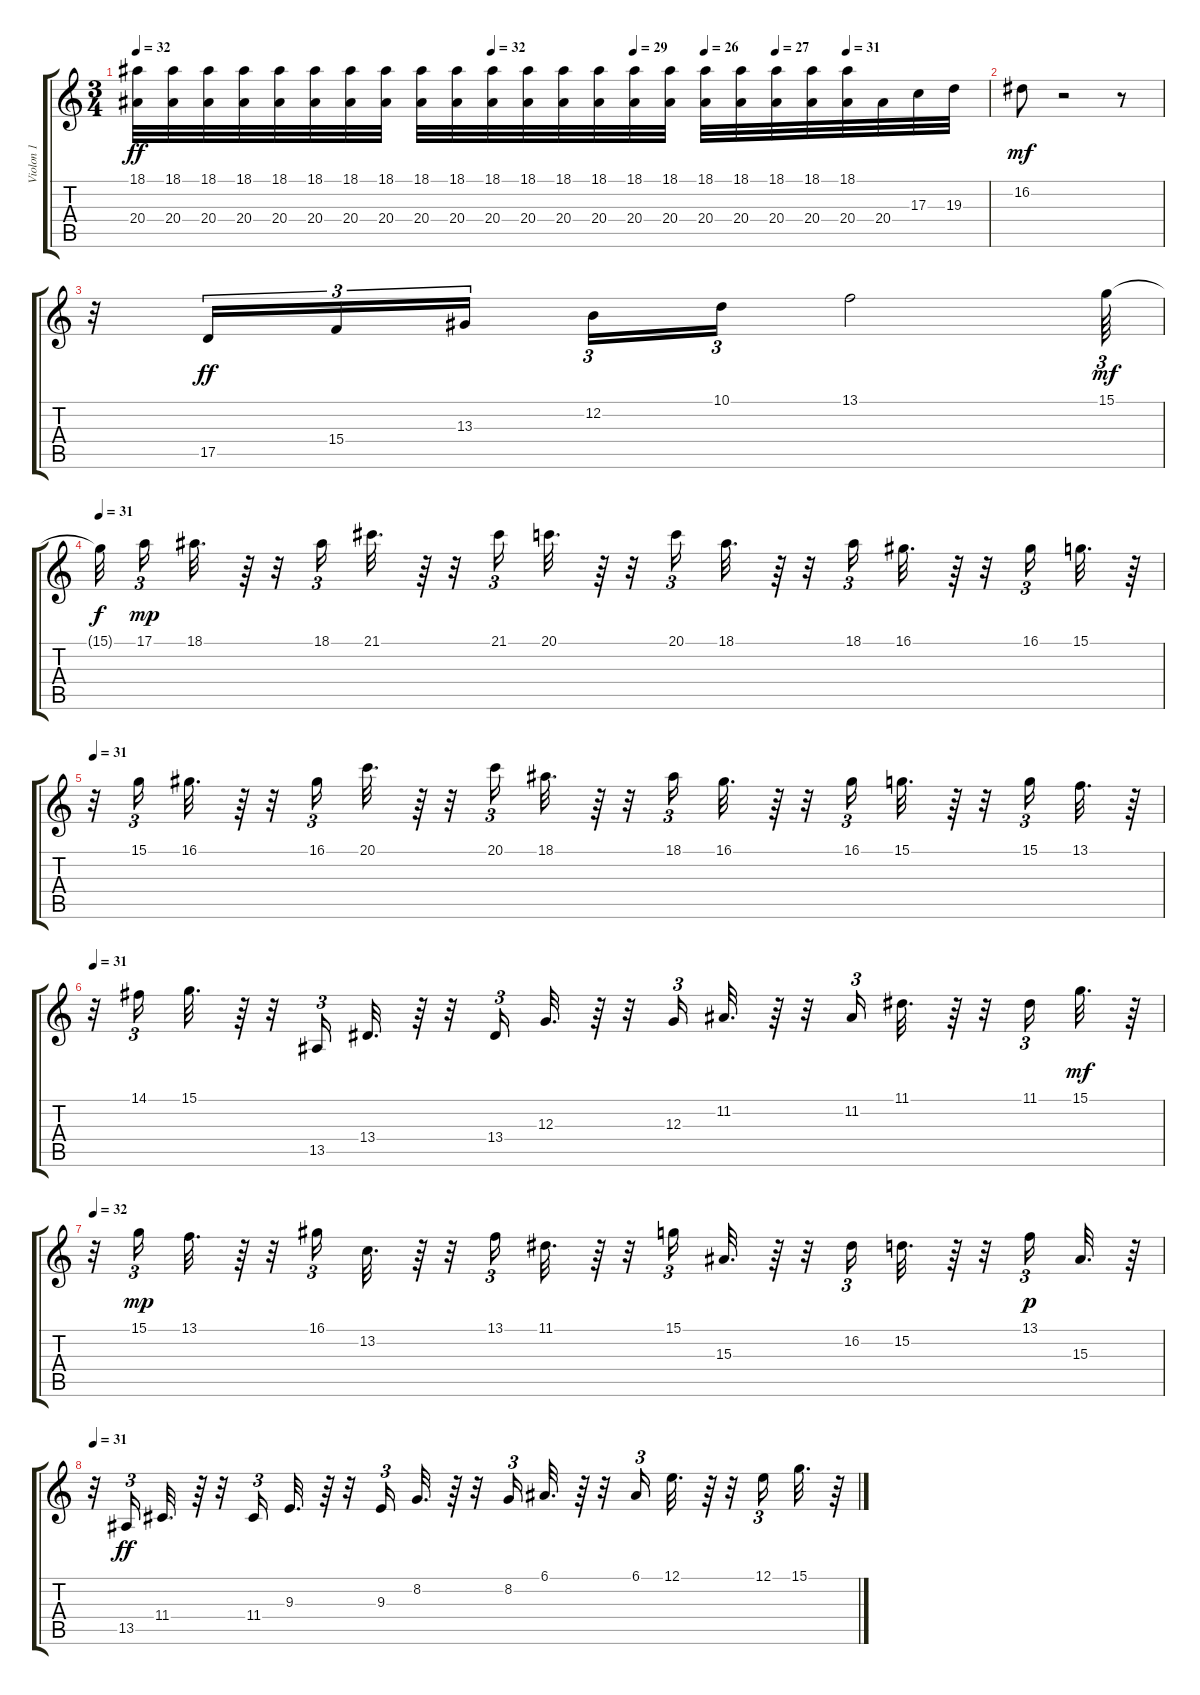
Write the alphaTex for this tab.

\track ("Violon 1" "Violon 1") {instrument violin}
\staff {score tabs}
\tuning (E4 B3 G3 D3 A2 E2) {hide}
\ts (3 4)
\tempo 32
\tempo (32 0.4166666666666667)
\tempo (29 0.5833333333333334)
\tempo (26 0.6666666666666666)
\tempo (27 0.75)
\tempo (31 0.8333333333333334)
\clef g2
\ks c
(18.1 20.4).32{dy ff} (18.1 20.4).32 (18.1 20.4).32 (18.1 20.4).32 (18.1 20.4).32 (18.1 20.4).32 (18.1 20.4).32 (18.1 20.4).32 (18.1 20.4).32 (18.1 20.4).32 (18.1 20.4).32 (18.1 20.4).32 (18.1 20.4).32 (18.1 20.4).32 (18.1 20.4).32 (18.1 20.4).32 (18.1 20.4).32 (18.1 20.4).32 (18.1 20.4).32 (18.1 20.4).32 (18.1 20.4).32 20.4.32 17.3.32 19.3.32 |
16.2.8{dy mf} r.2 r.8 |
r.32 17.5.16{tu (3 2) dy ff} 15.4.16{tu (3 2)} 13.3.16{tu (3 2)} 12.2.16{tu (3 2)} 10.1.16{tu (3 2)} 13.1.2 15.1.64{tu (3 2) dy mf} |
\tempo 31
15.1{t}.32{dy f} 17.1.16{tu (3 2) dy mp} 18.1.32{d} r.64 r.32 18.1.16{tu (3 2)} 21.1.32{d} r.64 r.32 21.1.16{tu (3 2)} 20.1.32{d} r.64 r.32 20.1.16{tu (3 2)} 18.1.32{d} r.64 r.32 18.1.16{tu (3 2)} 16.1.32{d} r.64 r.32 16.1.16{tu (3 2)} 15.1.32{d} r.64 |
\tempo 31
r.32 15.1.16{tu (3 2)} 16.1.32{d} r.64 r.32 16.1.16{tu (3 2)} 20.1.32{d} r.64 r.32 20.1.16{tu (3 2)} 18.1.32{d} r.64 r.32 18.1.16{tu (3 2)} 16.1.32{d} r.64 r.32 16.1.16{tu (3 2)} 15.1.32{d} r.64 r.32 15.1.16{tu (3 2)} 13.1.32{d} r.64 |
\tempo 31
r.32 14.1.16{tu (3 2)} 15.1.32{d} r.64 r.32 13.5.16{tu (3 2)} 13.4.32{d} r.64 r.32 13.4.16{tu (3 2)} 12.3.32{d} r.64 r.32 12.3.16{tu (3 2)} 11.2.32{d} r.64 r.32 11.2.16{tu (3 2)} 11.1.32{d} r.64 r.32 11.1.16{tu (3 2)} 15.1.32{d dy mf} r.64 |
\tempo 32
r.32 15.1.16{tu (3 2) dy mp} 13.1.32{d} r.64 r.32 16.1.16{tu (3 2)} 13.2.32{d} r.64 r.32 13.1.16{tu (3 2)} 11.1.32{d} r.64 r.32 15.1.16{tu (3 2)} 15.3.32{d} r.64 r.32 16.2.16{tu (3 2)} 15.2.32{d} r.64 r.32 13.1.16{tu (3 2) dy p} 15.3.32{d} r.64 |
\tempo 31
r.32 13.5.16{tu (3 2) dy ff} 11.4.32{d} r.64 r.32 11.4.16{tu (3 2)} 9.3.32{d} r.64 r.32 9.3.16{tu (3 2)} 8.2.32{d} r.64 r.32 8.2.16{tu (3 2)} 6.1.32{d} r.64 r.32 6.1.16{tu (3 2)} 12.1.32{d} r.64 r.32 12.1.16{tu (3 2)} 15.1.32{d} r.64
